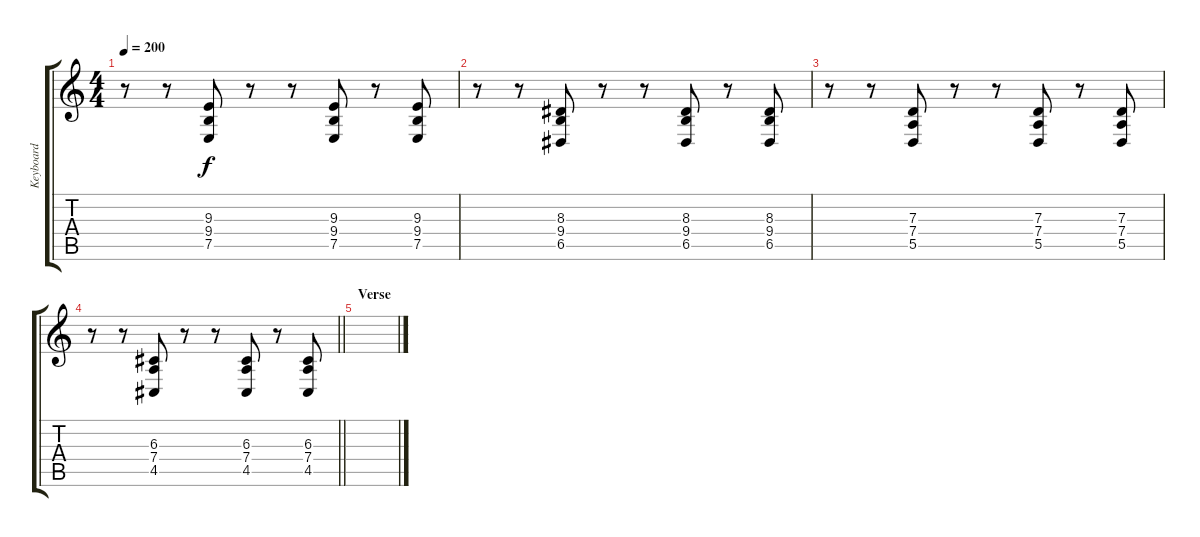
\track ("Keyboard" "Keyboard") {instrument lead2sawtooth}
\staff {score tabs}
\tuning (E4 B3 G3 D3 A2 E2) {hide}
\ts (4 4)
\tempo 200
\clef g2
\ks c
r.8{dy f} r.8 (9.3 9.4 7.5).8 r.8 r.8 (9.3 9.4 7.5).8 r.8 (9.3 9.4 7.5).8 |
r.8 r.8 (8.3 9.4 6.5).8 r.8 r.8 (8.3 9.4 6.5).8 r.8 (8.3 9.4 6.5).8 |
r.8 r.8 (7.3 7.4 5.5).8 r.8 r.8 (7.3 7.4 5.5).8 r.8 (7.3 7.4 5.5).8 |
\barLineRight lightlight
r.8 r.8 (6.3 7.4 4.5).8 r.8 r.8 (6.3 7.4 4.5).8 r.8 (6.3 7.4 4.5).8 |
\section ("" "Verse")
